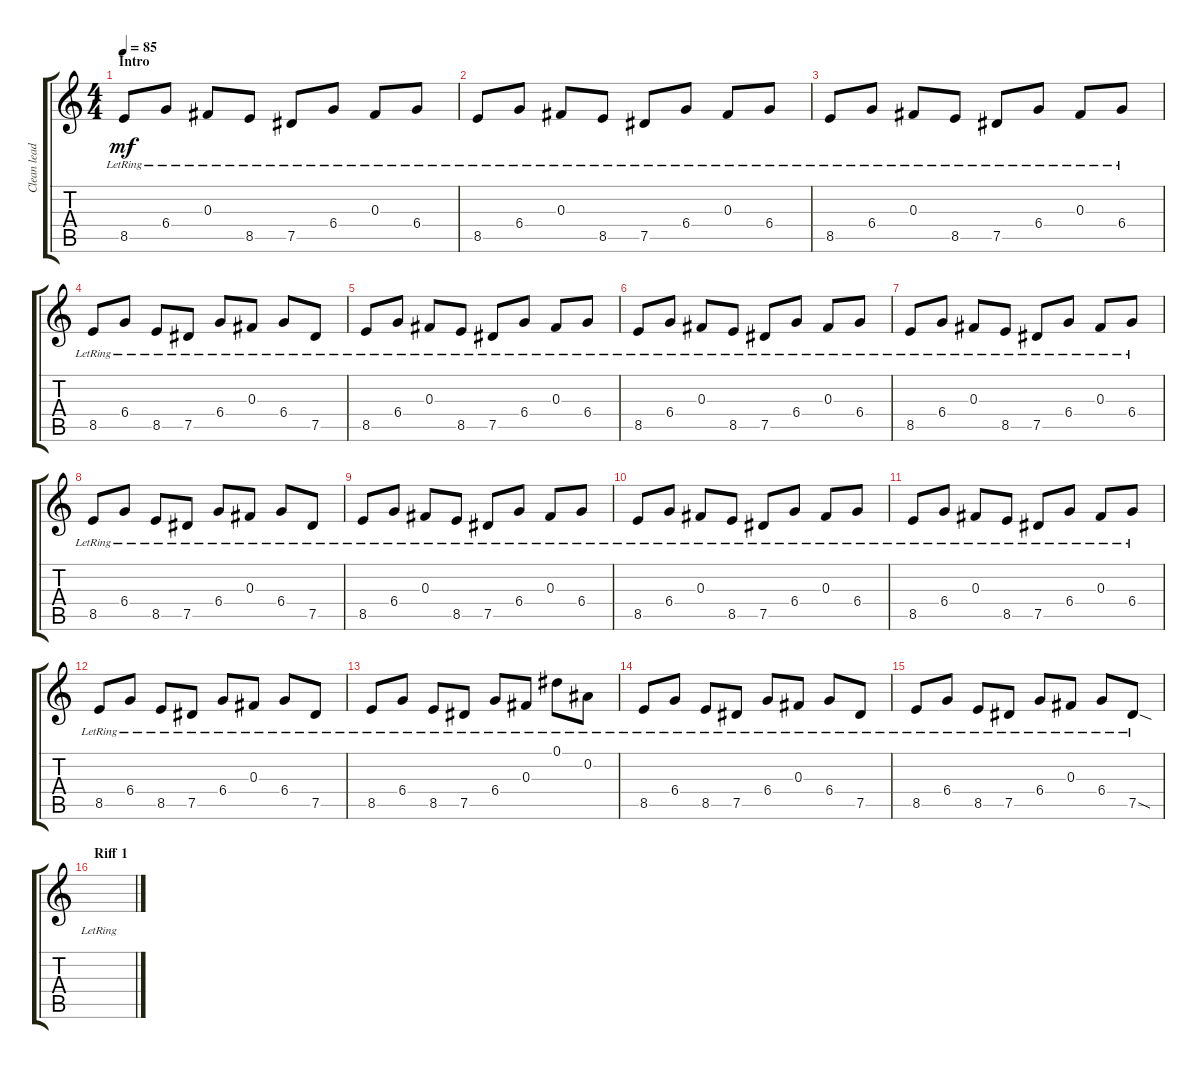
\track ("Clean lead" "Clean lead") {instrument electricguitarclean}
\staff {score tabs}
\tuning (Eb4 Bb3 Gb3 Db3 Ab2 Eb2) {hide}
\ts (4 4)
\section ("" "Intro")
\tempo 85
\clef g2
\ks c
8.5{lr}.8{dy mf instrument electricguitarclean} 6.4{lr}.8 0.3{lr}.8 8.5{lr}.8 7.5{lr}.8 6.4{lr}.8 0.3{lr}.8 6.4{lr}.8 |
8.5{lr}.8 6.4{lr}.8 0.3{lr}.8 8.5{lr}.8 7.5{lr}.8 6.4{lr}.8 0.3{lr}.8 6.4{lr}.8 |
8.5{lr}.8 6.4{lr}.8 0.3{lr}.8 8.5{lr}.8 7.5{lr}.8 6.4{lr}.8 0.3{lr}.8 6.4{lr}.8 |
8.5{lr}.8 6.4{lr}.8 8.5{lr}.8 7.5{lr}.8 6.4{lr}.8 0.3{lr}.8 6.4{lr}.8 7.5{lr}.8 |
8.5{lr}.8 6.4{lr}.8 0.3{lr}.8 8.5{lr}.8 7.5{lr}.8 6.4{lr}.8 0.3{lr}.8 6.4{lr}.8 |
8.5{lr}.8 6.4{lr}.8 0.3{lr}.8 8.5{lr}.8 7.5{lr}.8 6.4{lr}.8 0.3{lr}.8 6.4{lr}.8 |
8.5{lr}.8 6.4{lr}.8 0.3{lr}.8 8.5{lr}.8 7.5{lr}.8 6.4{lr}.8 0.3{lr}.8 6.4{lr}.8 |
8.5{lr}.8 6.4{lr}.8 8.5{lr}.8 7.5{lr}.8 6.4{lr}.8 0.3{lr}.8 6.4{lr}.8 7.5{lr}.8 |
8.5{lr}.8 6.4{lr}.8 0.3{lr}.8 8.5{lr}.8 7.5{lr}.8 6.4{lr}.8 0.3{lr}.8 6.4{lr}.8 |
8.5{lr}.8 6.4{lr}.8 0.3{lr}.8 8.5{lr}.8 7.5{lr}.8 6.4{lr}.8 0.3{lr}.8 6.4{lr}.8 |
8.5{lr}.8 6.4{lr}.8 0.3{lr}.8 8.5{lr}.8 7.5{lr}.8 6.4{lr}.8 0.3{lr}.8 6.4{lr}.8 |
8.5{lr}.8 6.4{lr}.8 8.5{lr}.8 7.5{lr}.8 6.4{lr}.8 0.3{lr}.8 6.4{lr}.8 7.5{lr}.8 |
8.5{lr}.8 6.4{lr}.8 8.5{lr}.8 7.5{lr}.8 6.4{lr}.8 0.3{lr}.8 0.1{lr}.8 0.2{lr}.8 |
8.5{lr}.8 6.4{lr}.8 8.5{lr}.8 7.5{lr}.8 6.4{lr}.8 0.3{lr}.8 6.4{lr}.8 7.5{lr}.8 |
8.5{lr}.8 6.4{lr}.8 8.5{lr}.8 7.5{lr}.8 6.4{lr}.8 0.3{lr}.8 6.4{lr}.8 7.5{sod lr}.8 |
\section ("" "Riff 1")
